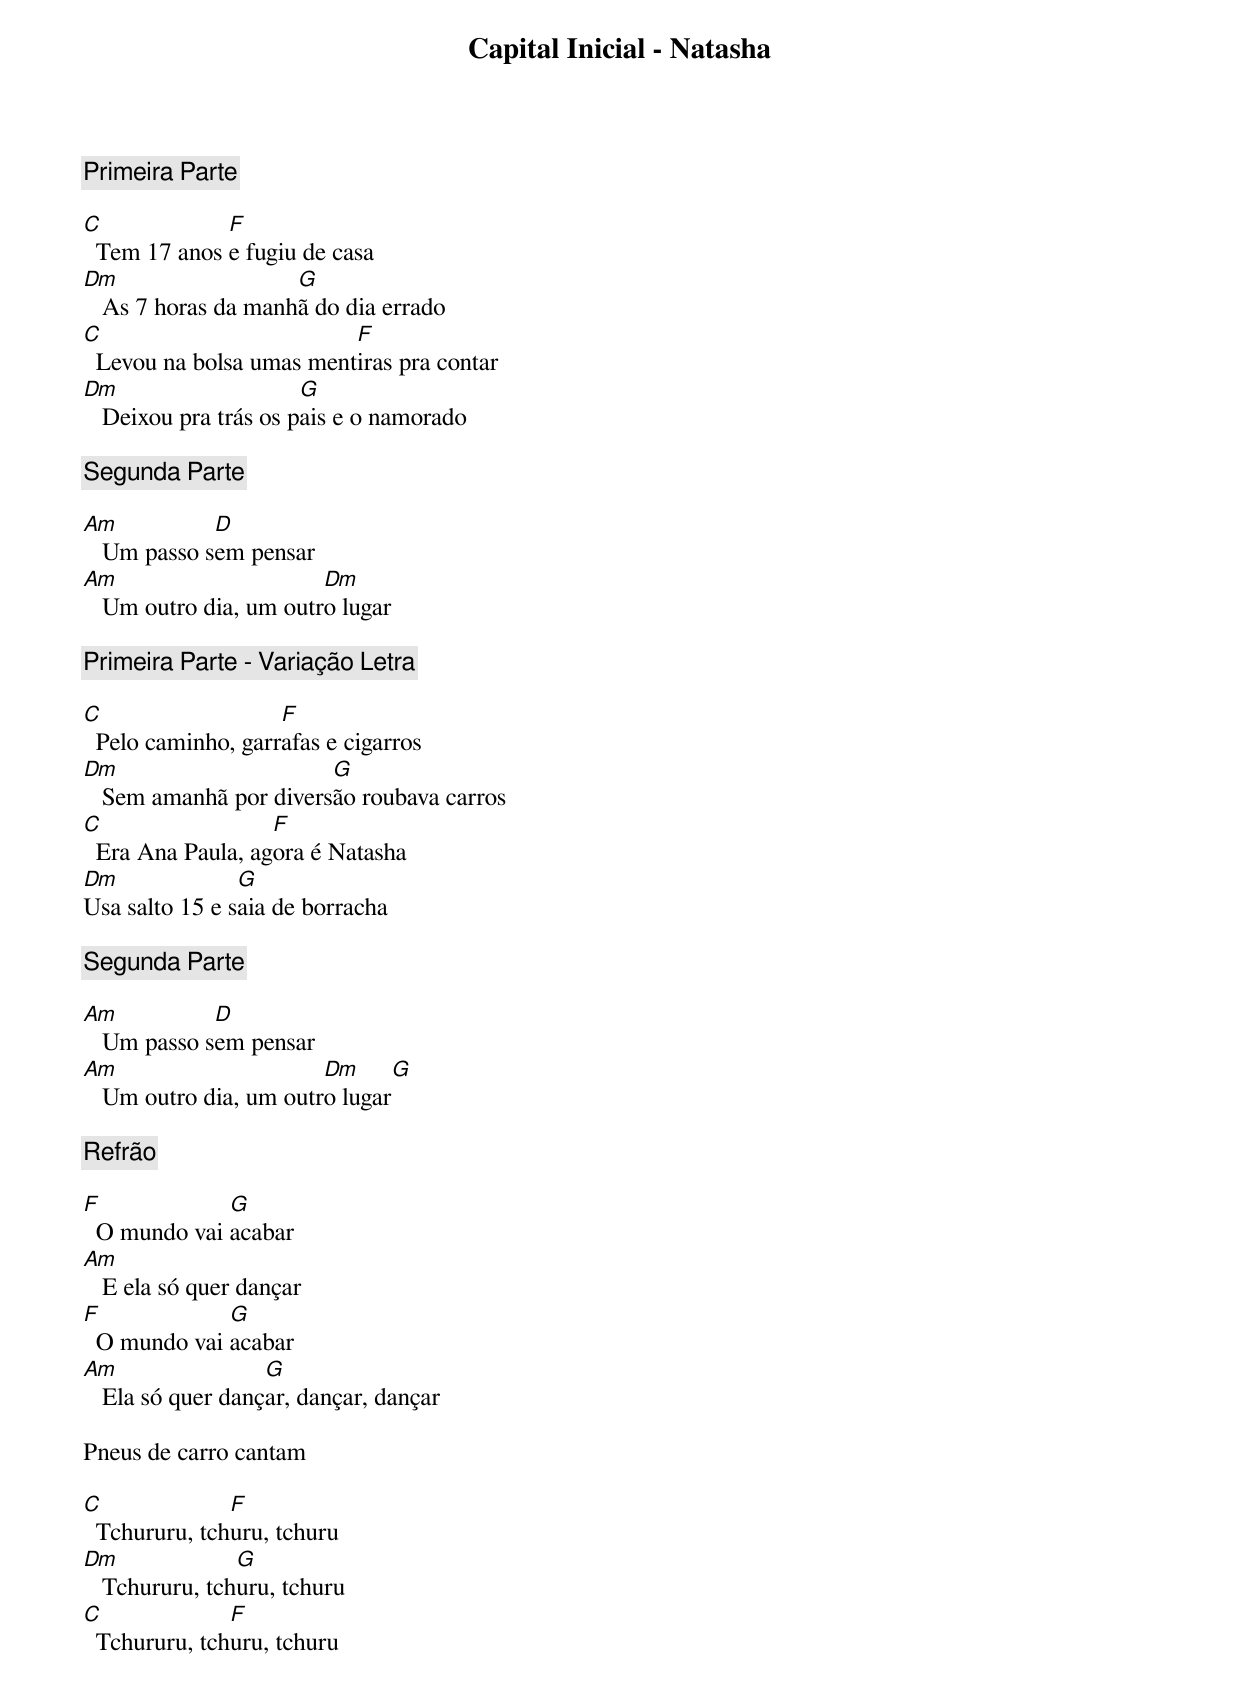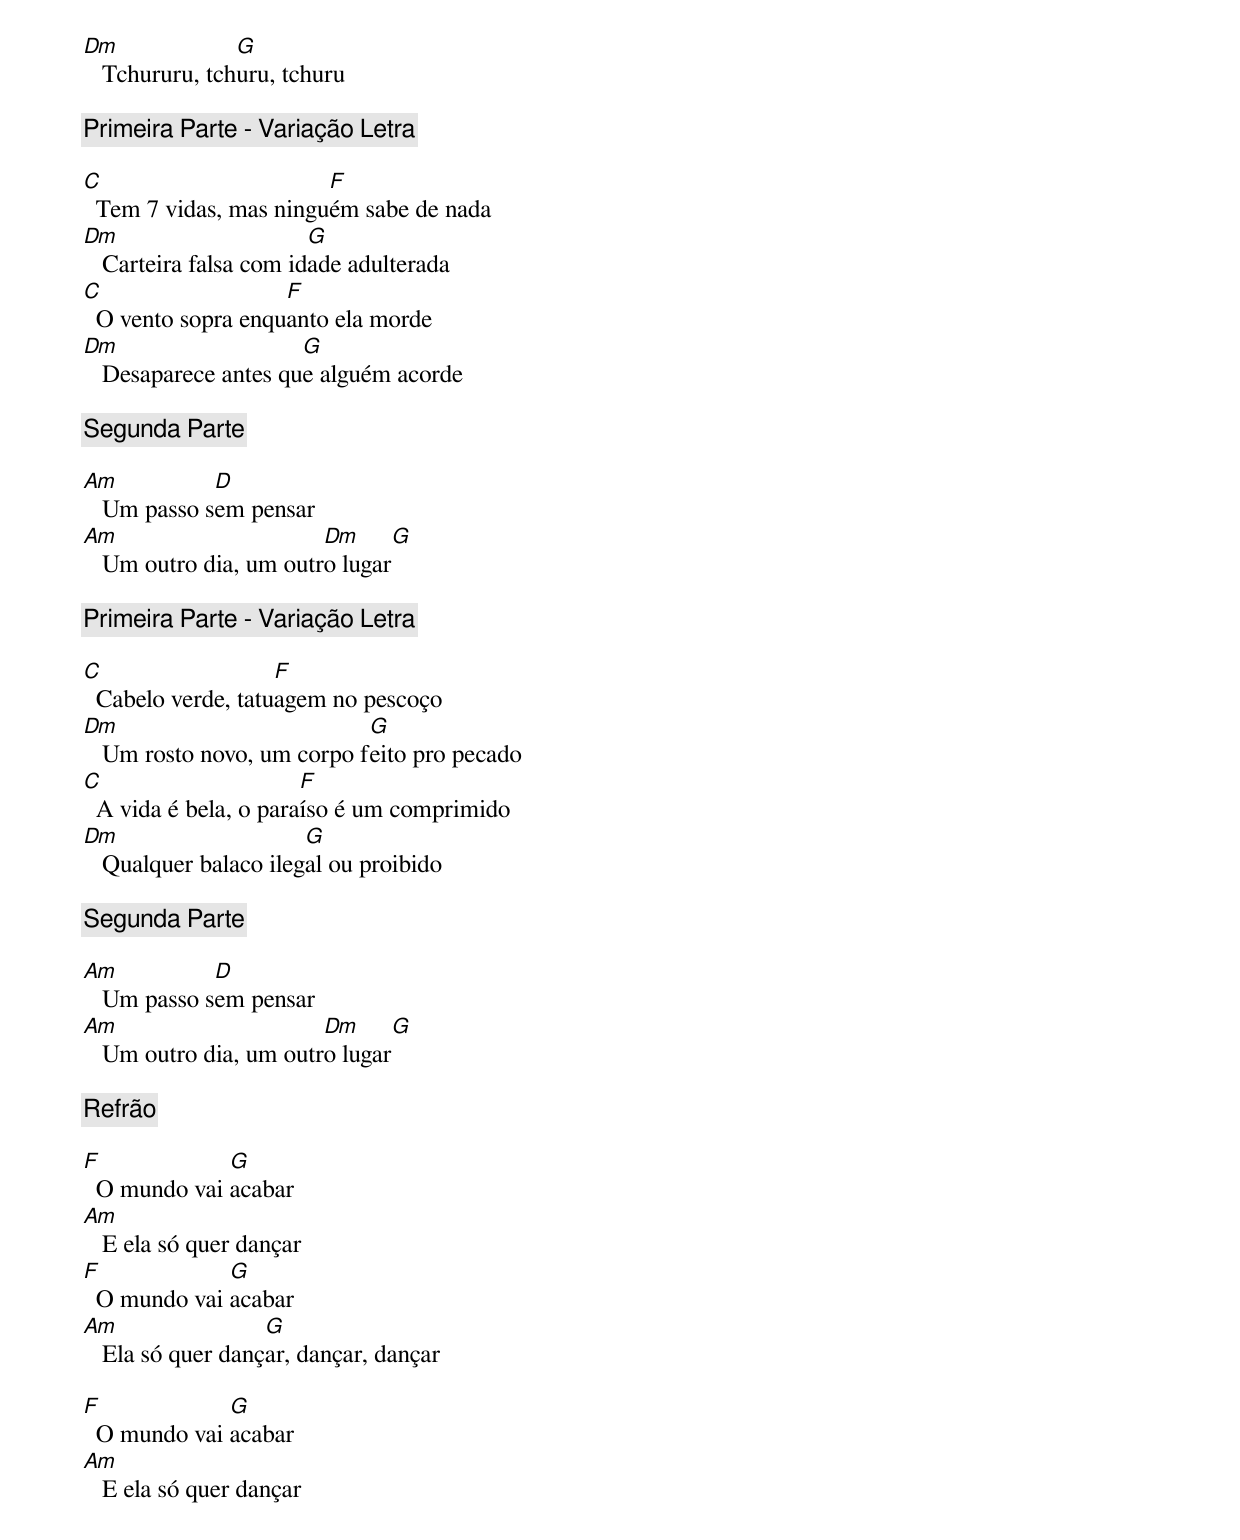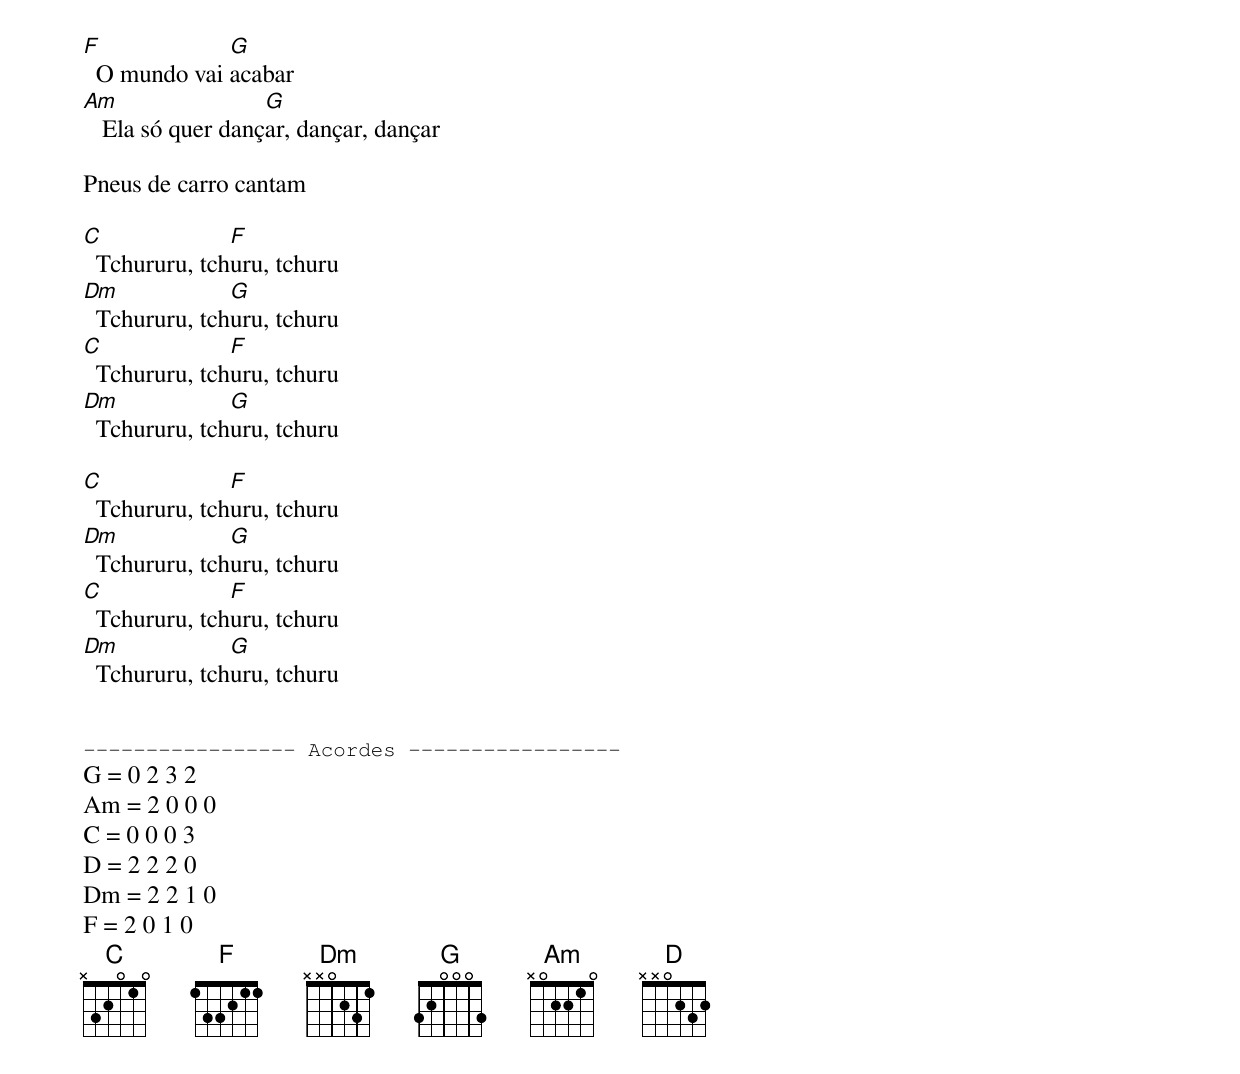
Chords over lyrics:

Capital Inicial - Natasha

[Primeira Parte]

C             F
  Tem 17 anos e fugiu de casa
Dm                   G
   As 7 horas da manhã do dia errado
C                         F
  Levou na bolsa umas mentiras pra contar
Dm                     G
   Deixou pra trás os pais e o namorado

[Segunda Parte]

Am           D
   Um passo sem pensar
Am                      Dm
   Um outro dia, um outro lugar

[Primeira Parte - Variação Letra]

C                   F
  Pelo caminho, garrafas e cigarros
Dm                      G
   Sem amanhã por diversão roubava carros
C                  F
  Era Ana Paula, agora é Natasha
Dm              G
Usa salto 15 e saia de borracha

[Segunda Parte]

Am           D
   Um passo sem pensar
Am                      Dm      G
   Um outro dia, um outro lugar

[Refrão]

F             G
  O mundo vai acabar
Am
   E ela só quer dançar
F             G
  O mundo vai acabar
Am                 G
   Ela só quer dançar, dançar, dançar

Pneus de carro cantam

C              F
  Tchururu, tchuru, tchuru
Dm              G
   Tchururu, tchuru, tchuru
C              F
  Tchururu, tchuru, tchuru
Dm              G
   Tchururu, tchuru, tchuru

[Primeira Parte - Variação Letra]

C                       F
  Tem 7 vidas, mas ninguém sabe de nada
Dm                      G
   Carteira falsa com idade adulterada
C                   F
  O vento sopra enquanto ela morde
Dm                    G
   Desaparece antes que alguém acorde

[Segunda Parte]

Am           D
   Um passo sem pensar
Am                      Dm      G
   Um outro dia, um outro lugar

[Primeira Parte - Variação Letra]

C                   F
  Cabelo verde, tatuagem no pescoço
Dm                          G
   Um rosto novo, um corpo feito pro pecado
C                      F
  A vida é bela, o paraíso é um comprimido
Dm                     G
   Qualquer balaco ilegal ou proibido

[Segunda Parte]

Am           D
   Um passo sem pensar
Am                      Dm      G
   Um outro dia, um outro lugar

[Refrão]

F             G
  O mundo vai acabar
Am
   E ela só quer dançar
F             G
  O mundo vai acabar
Am                 G
   Ela só quer dançar, dançar, dançar

F             G
  O mundo vai acabar
Am
   E ela só quer dançar
F             G
  O mundo vai acabar
Am                 G
   Ela só quer dançar, dançar, dançar

Pneus de carro cantam

C              F
  Tchururu, tchuru, tchuru
Dm             G
  Tchururu, tchuru, tchuru
C              F
  Tchururu, tchuru, tchuru
Dm             G
  Tchururu, tchuru, tchuru

C              F
  Tchururu, tchuru, tchuru
Dm             G
  Tchururu, tchuru, tchuru
C              F
  Tchururu, tchuru, tchuru
Dm             G
  Tchururu, tchuru, tchuru


----------------- Acordes -----------------
G = 0 2 3 2
Am = 2 0 0 0
C = 0 0 0 3
D = 2 2 2 0
Dm = 2 2 1 0
F = 2 0 1 0
